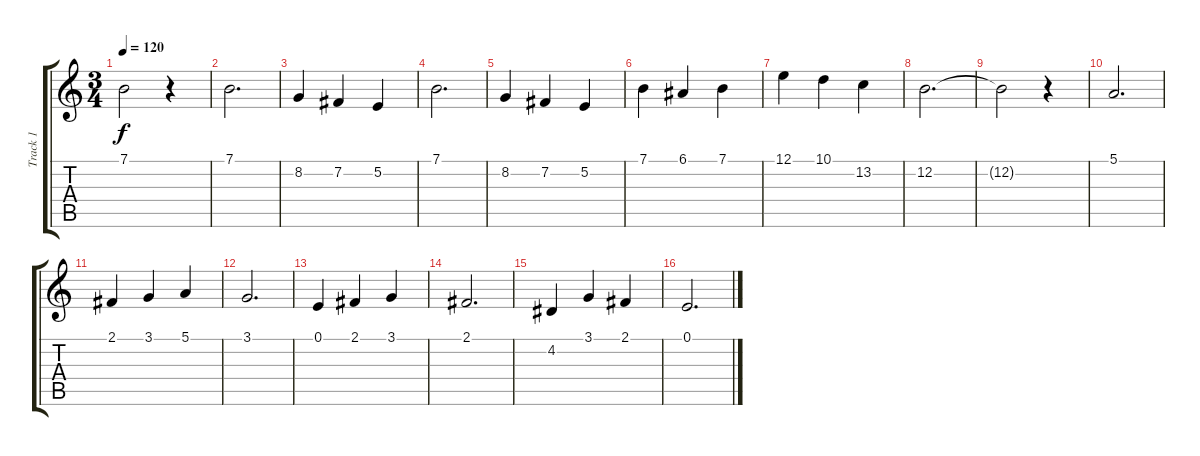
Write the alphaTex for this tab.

\track ("Track 1" "Track 1") {instrument acousticgrandpiano}
\staff {score tabs}
\tuning (E4 B3 G3 D3 A2 E2) {hide}
\ts (3 4)
\tempo 120
\clef g2
\ks c
7.1{t}.2{dy f} r.4 |
7.1.2{d} |
8.2.4 7.2.4 5.2.4 |
7.1.2{d} |
8.2.4 7.2.4 5.2.4 |
7.1.4 6.1.4 7.1.4 |
12.1.4 10.1.4 13.2.4 |
12.2.2{d} |
12.2{t}.2 r.4 |
5.1.2{d} |
2.1.4 3.1.4 5.1.4 |
3.1.2{d} |
0.1.4 2.1.4 3.1.4 |
2.1.2{d} |
4.2.4 3.1.4 2.1.4 |
0.1.2{d}
